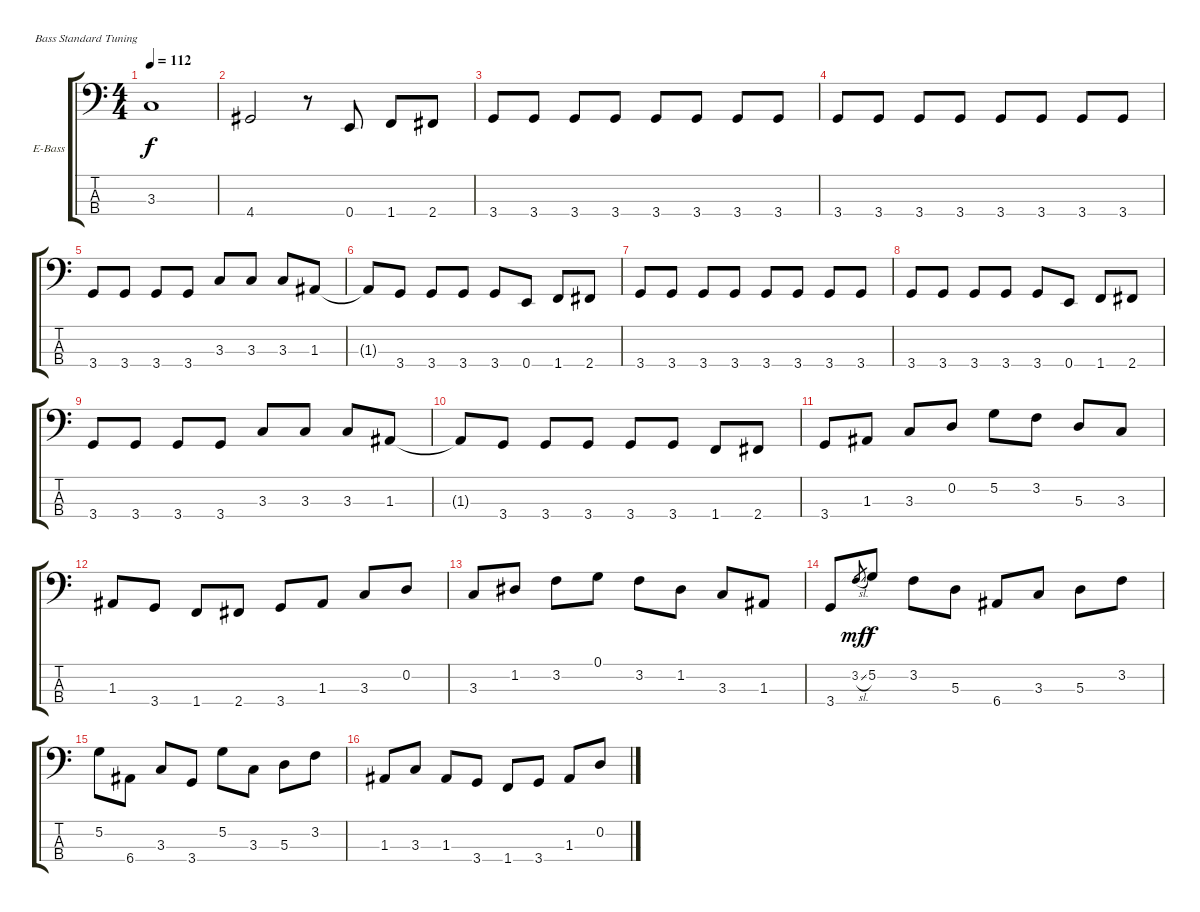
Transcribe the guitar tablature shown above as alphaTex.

\bracketExtendMode groupsimilarinstruments
\firstSystemTrackNameOrientation horizontal
\otherSystemsTrackNameOrientation horizontal
\track ("Glenn Hughes" "E-Bass") {instrument electricbassfinger}
\staff {score tabs}
\tuning (G2 D2 A1 E1)
\ts (4 4)
\tempo 112
\clef f4
\ks c
3.3.1{dy f} |
4.4.2 r.8 0.4.8 1.4.8 2.4.8 |
3.4.8 3.4.8 3.4.8 3.4.8 3.4.8 3.4.8 3.4.8 3.4.8 |
3.4.8 3.4.8 3.4.8 3.4.8 3.4.8 3.4.8 3.4.8 3.4.8 |
3.4.8 3.4.8 3.4.8 3.4.8 3.3.8 3.3.8 3.3.8 1.3.8 |
1.3{t}.8 3.4.8 3.4.8 3.4.8 3.4.8 0.4.8 1.4.8 2.4.8 |
3.4.8 3.4.8 3.4.8 3.4.8 3.4.8 3.4.8 3.4.8 3.4.8 |
3.4.8 3.4.8 3.4.8 3.4.8 3.4.8 0.4.8 1.4.8 2.4.8 |
3.4.8 3.4.8 3.4.8 3.4.8 3.3.8 3.3.8 3.3.8 1.3.8 |
1.3{t}.8 3.4.8 3.4.8 3.4.8 3.4.8 3.4.8 1.4.8 2.4.8 |
3.4.8 1.3.8 3.3.8 0.2.8 5.2.8 3.2.8 5.3.8 3.3.8 |
1.3.8 3.4.8 1.4.8 2.4.8 3.4.8 1.3.8 3.3.8 0.2.8 |
3.3.8 1.2.8 3.2.8 0.1.8 3.2.8 1.2.8 3.3.8 1.3.8 |
3.4.8 3.2{sl}.8{gr dy mf} 5.2.8{dy f} 3.2.8 5.3.8 6.4.8 3.3.8 5.3.8 3.2.8 |
5.2.8 6.4.8 3.3.8 3.4.8 5.2.8 3.3.8 5.3.8 3.2.8 |
1.3.8 3.3.8 1.3.8 3.4.8 1.4.8 3.4.8 1.3.8 0.2.8
